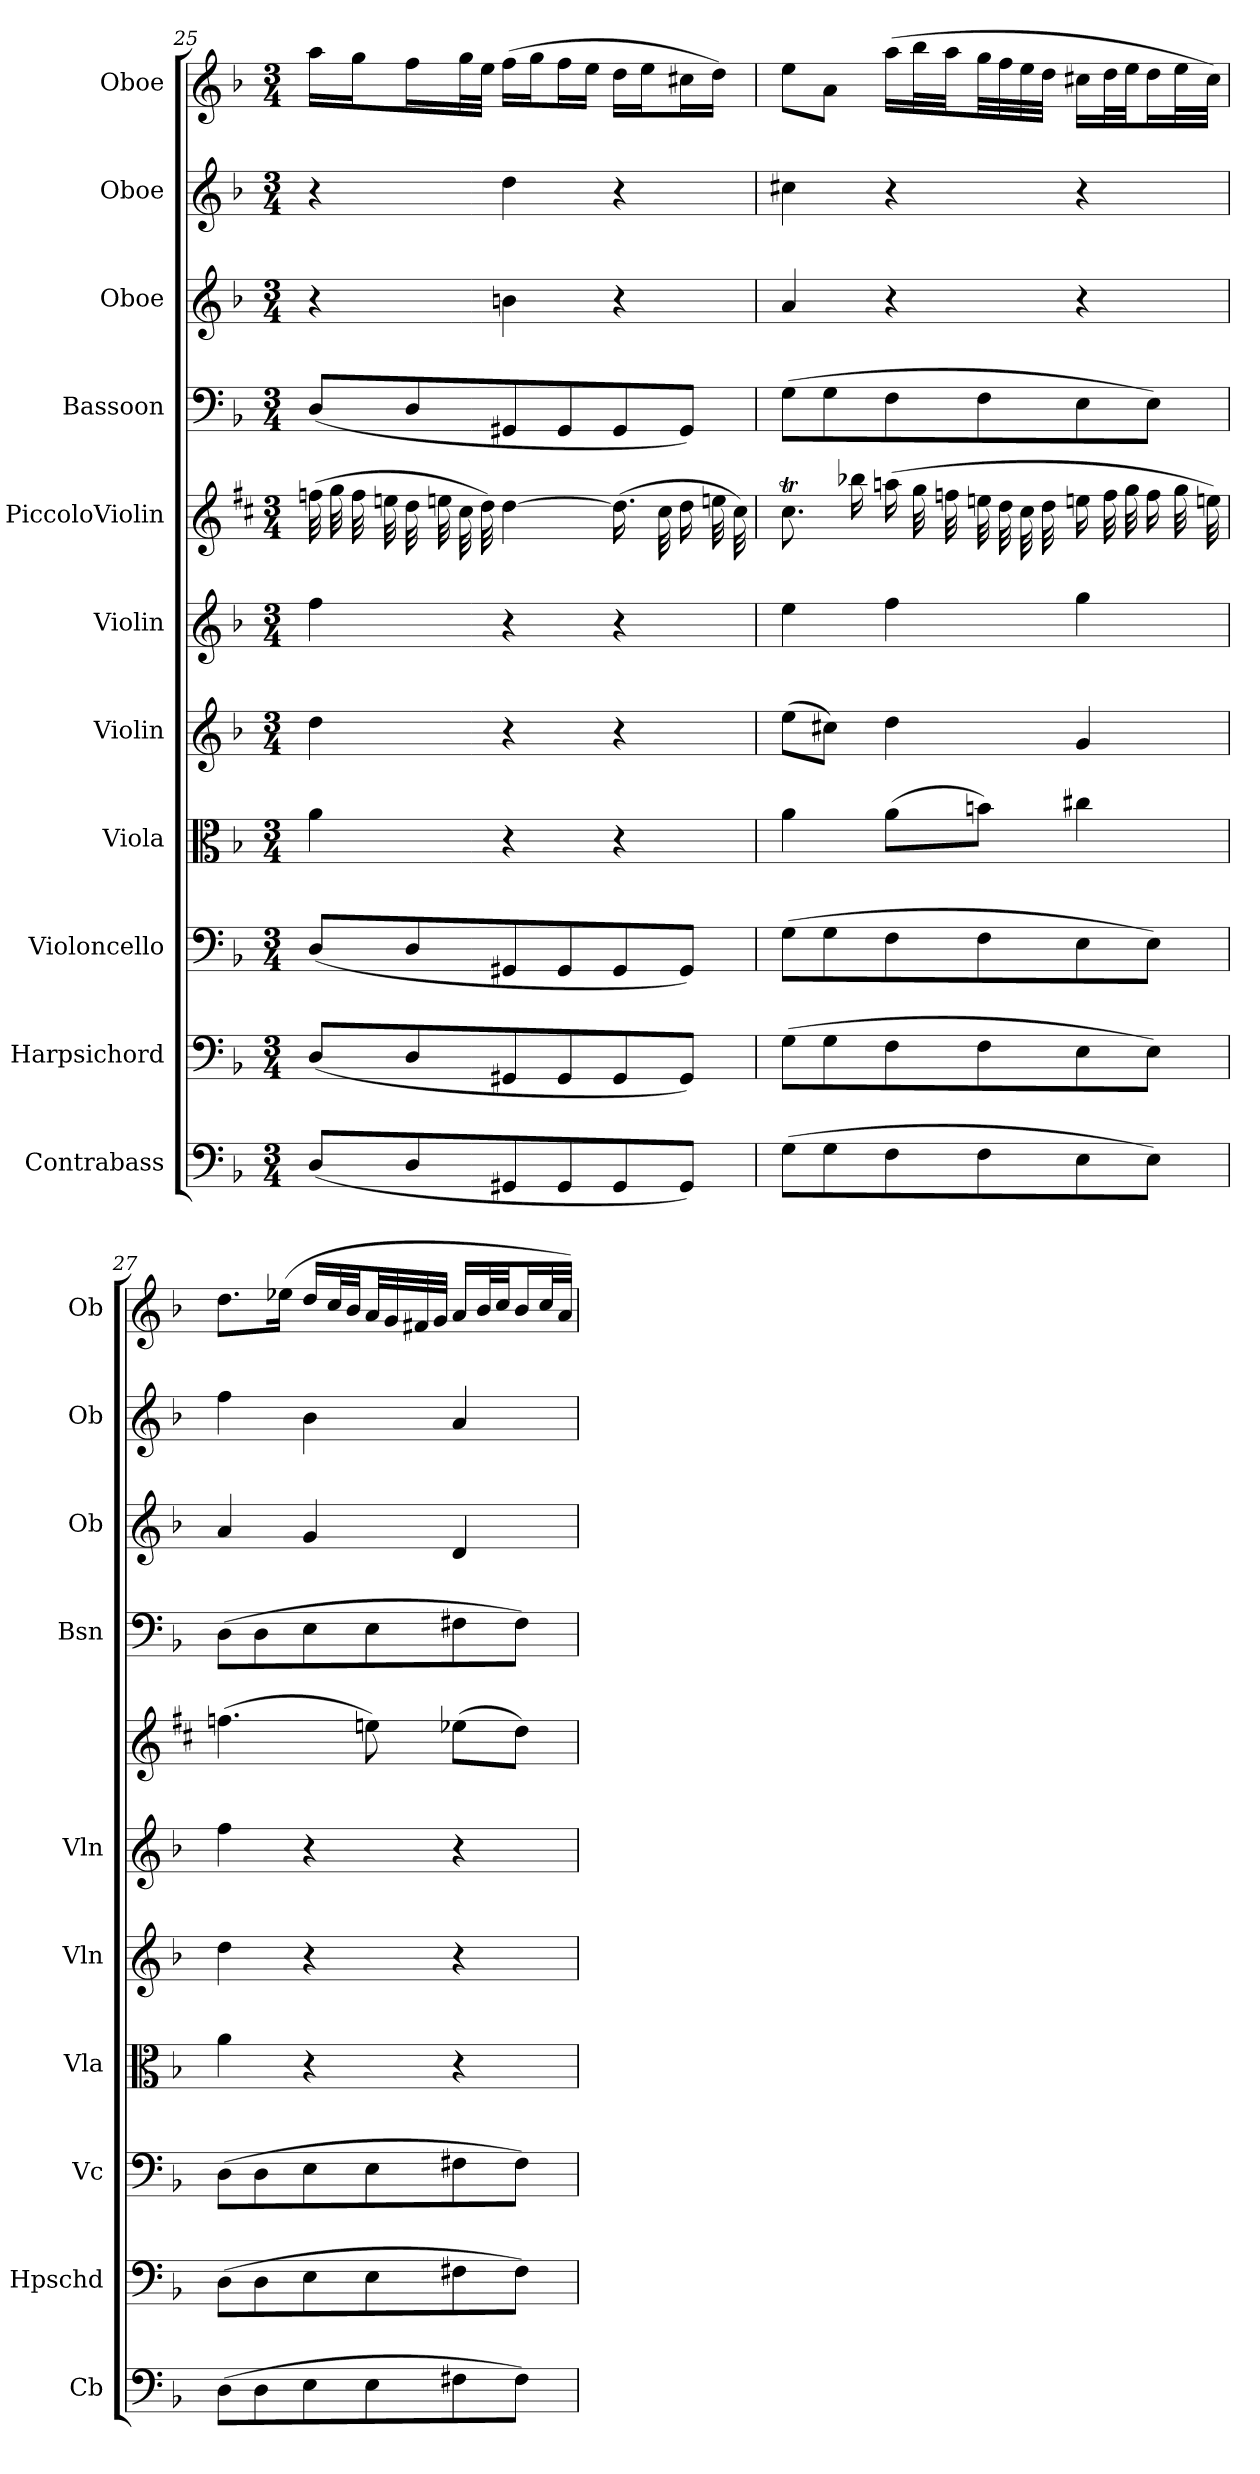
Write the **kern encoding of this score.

**kern	**kern	**kern	**kern	**kern	**kern	**kern	**kern	**kern	**kern	**kern
*part11	*part10	*part9	*part8	*part7	*part6	*part5	*part4	*part3	*part2	*part1
*staff11	*staff10	*staff9	*staff8	*staff7	*staff6	*staff5	*staff4	*staff3	*staff2	*staff1
*I"Contrabass	*I"Harpsichord	*I"Violoncello	*I"Viola	*I"Violin	*I"Violin	*I"PiccoloViolin	*I"Bassoon	*I"Oboe	*I"Oboe	*I"Oboe
*I'Cb	*I'Hpschd	*I'Vc	*I'Vla	*I'Vln	*I'Vln	*	*I'Bsn	*I'Ob	*I'Ob	*I'Ob
*clefF4	*clefF4	*clefF4	*clefC3	*clefG2	*clefG2	*clefG2	*clefF4	*clefG2	*clefG2	*clefG2
*k[b-]	*k[b-]	*k[b-]	*k[b-]	*k[b-]	*k[b-]	*k[f#c#]	*k[b-]	*k[b-]	*k[b-]	*k[b-]
*M3/4	*M3/4	*M3/4	*M3/4	*M3/4	*M3/4	*M3/4	*M3/4	*M3/4	*M3/4	*M3/4
=25	=25	=25	=25	=25	=25	=25	=25	=25	=25	=25
(8D/L	(8D/L	(8D/L	4a\	4dd\	4ff\	(32ffn\	(8D/L	4r	4r	16aa\LL
.	.	.	.	.	.	32gg\	.	.	.	.
.	.	.	.	.	.	32ff\	.	.	.	16gg\J
.	.	.	.	.	.	32een\	.	.	.	.
8D/	8D/	8D/	.	.	.	32dd\	8D/	.	.	16ff\L
.	.	.	.	.	.	32een\	.	.	.	.
.	.	.	.	.	.	32cc#\	.	.	.	32gg\L
.	.	.	.	.	.	32dd\)	.	.	.	32ee\JJJ
8GG#X/	8GG#X/	8GG#X/	4r	4r	4r	[4dd\	8GG#X/	4bn\	4dd\	(16ff\LL
.	.	.	.	.	.	.	.	.	.	16gg\J
8GG#/	8GG#/	8GG#/	.	.	.	.	8GG#/	.	.	16ff\L
.	.	.	.	.	.	.	.	.	.	16ee\JJ
8GG#/	8GG#/	8GG#/	4r	4r	4r	(16.dd\]	8GG#/	4r	4r	16dd\LL
.	.	.	.	.	.	.	.	.	.	16ee\J
.	.	.	.	.	.	32cc#\	.	.	.	.
8GG#/J)	8GG#/J)	8GG#/J)	.	.	.	16dd\	8GG#/J)	.	.	16cc#X\L
.	.	.	.	.	.	32een\	.	.	.	16dd\JJ)
.	.	.	.	.	.	32cc#\)	.	.	.	.
=26	=26	=26	=26	=26	=26	=26	=26	=26	=26	=26
(8G\L	(8G\L	(8G\L	4a\	(8ee\L	4ee\	8.cc#t\	(8G\L	4a/	4cc#X\	8ee\L
8G\	8G\	8G\	.	8cc#X\J)	.	.	8G\	.	.	8a\J
.	.	.	.	.	.	16bb-X\	.	.	.	.
8F\	8F\	8F\	(8a\L	4dd\	4ff\	(16aan\	8F\	4r	4r	(16aa\LL
.	.	.	.	.	.	32gg\	.	.	.	32bb-\L
.	.	.	.	.	.	32ffn\	.	.	.	32aa\JJ
8F\	8F\	8F\	8bn\J)	.	.	32een\	8F\	.	.	32gg\LL
.	.	.	.	.	.	32dd\	.	.	.	32ff\
.	.	.	.	.	.	32cc#\	.	.	.	32ee\
.	.	.	.	.	.	32dd\	.	.	.	32dd\JJJ
8E\	8E\	8E\	4cc#X\	4g/	4gg\	16een\	8E\	4r	4r	16cc#X\LL
.	.	.	.	.	.	32ff\	.	.	.	32dd\L
.	.	.	.	.	.	32gg\	.	.	.	32ee\JJ
8E\J)	8E\J)	8E\J)	.	.	.	16ff\	8E\J)	.	.	16dd\L
.	.	.	.	.	.	32gg\	.	.	.	32ee\L
.	.	.	.	.	.	32een\)	.	.	.	32cc#\JJJ)
=27	=27	=27	=27	=27	=27	=27	=27	=27	=27	=27
(8D\L	(8D\L	(8D\L	4a\	4dd\	4ff\	(4.ffn\	(8D\L	4a/	4ff\	8.dd\L
8D\	8D\	8D\	.	.	.	.	8D\	.	.	.
.	.	.	.	.	.	.	.	.	.	(16ee-X\Jk
8E\	8E\	8E\	4r	4r	4r	.	8E\	4g/	4b-\	16dd/LL
.	.	.	.	.	.	.	.	.	.	32cc/L
.	.	.	.	.	.	.	.	.	.	32b-/JJ
8E\	8E\	8E\	.	.	.	8een\)	8E\	.	.	32a/LL
.	.	.	.	.	.	.	.	.	.	32g/
.	.	.	.	.	.	.	.	.	.	32f#X/
.	.	.	.	.	.	.	.	.	.	32g/JJJ
8F#X\	8F#X\	8F#X\	4r	4r	4r	(8ee-X\L	8F#X\	4d/	4a/	16a/LL
.	.	.	.	.	.	.	.	.	.	32b-/L
.	.	.	.	.	.	.	.	.	.	32cc/JJ
8F#\J)	8F#\J)	8F#\J)	.	.	.	8dd\J)	8F#\J)	.	.	16b-/L
.	.	.	.	.	.	.	.	.	.	32cc/L
.	.	.	.	.	.	.	.	.	.	32a/JJJ)
=	=	=	=	=	=	=	=	=	=	=
*-	*-	*-	*-	*-	*-	*-	*-	*-	*-	*-
